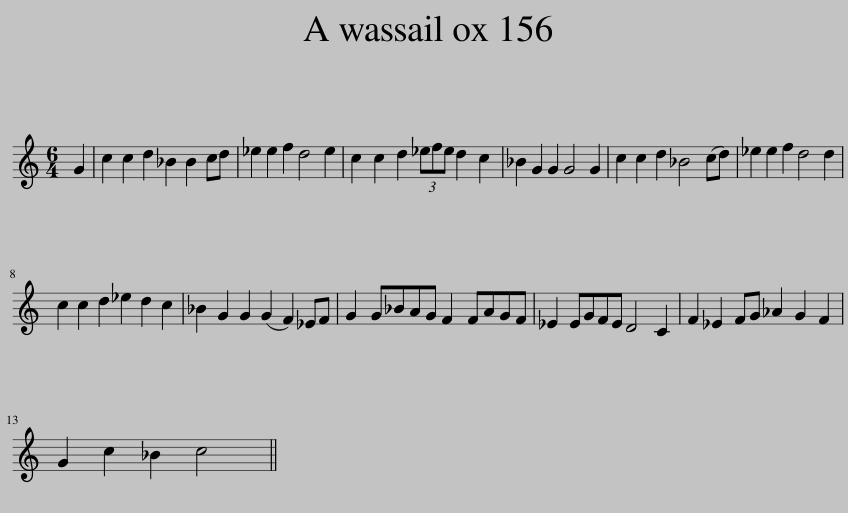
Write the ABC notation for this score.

X:1
L:1/8
M:6/4
I:linebreak $
K:C
V:1 treble
V:1
 G2 | c2 c2 d2 _B2 B2 cd | _e2 e2 f2 d4 e2 | c2 c2 d2 (3_efe d2 c2 | _B2 G2 G2 G4 G2 | %5
 c2 c2 d2 _B4 (cd) | _e2 e2 f2 d4 d2 |$ c2 c2 d2 _e2 d2 c2 | _B2 G2 G2 (G2 F2) _EF | G2 G_BAG F2 FAGF | %10
 _E2 EGFE D4 C2 | F2 _E2 FG _A2 G2 F2 |$ G2 c2 _B2 c4 || %13
